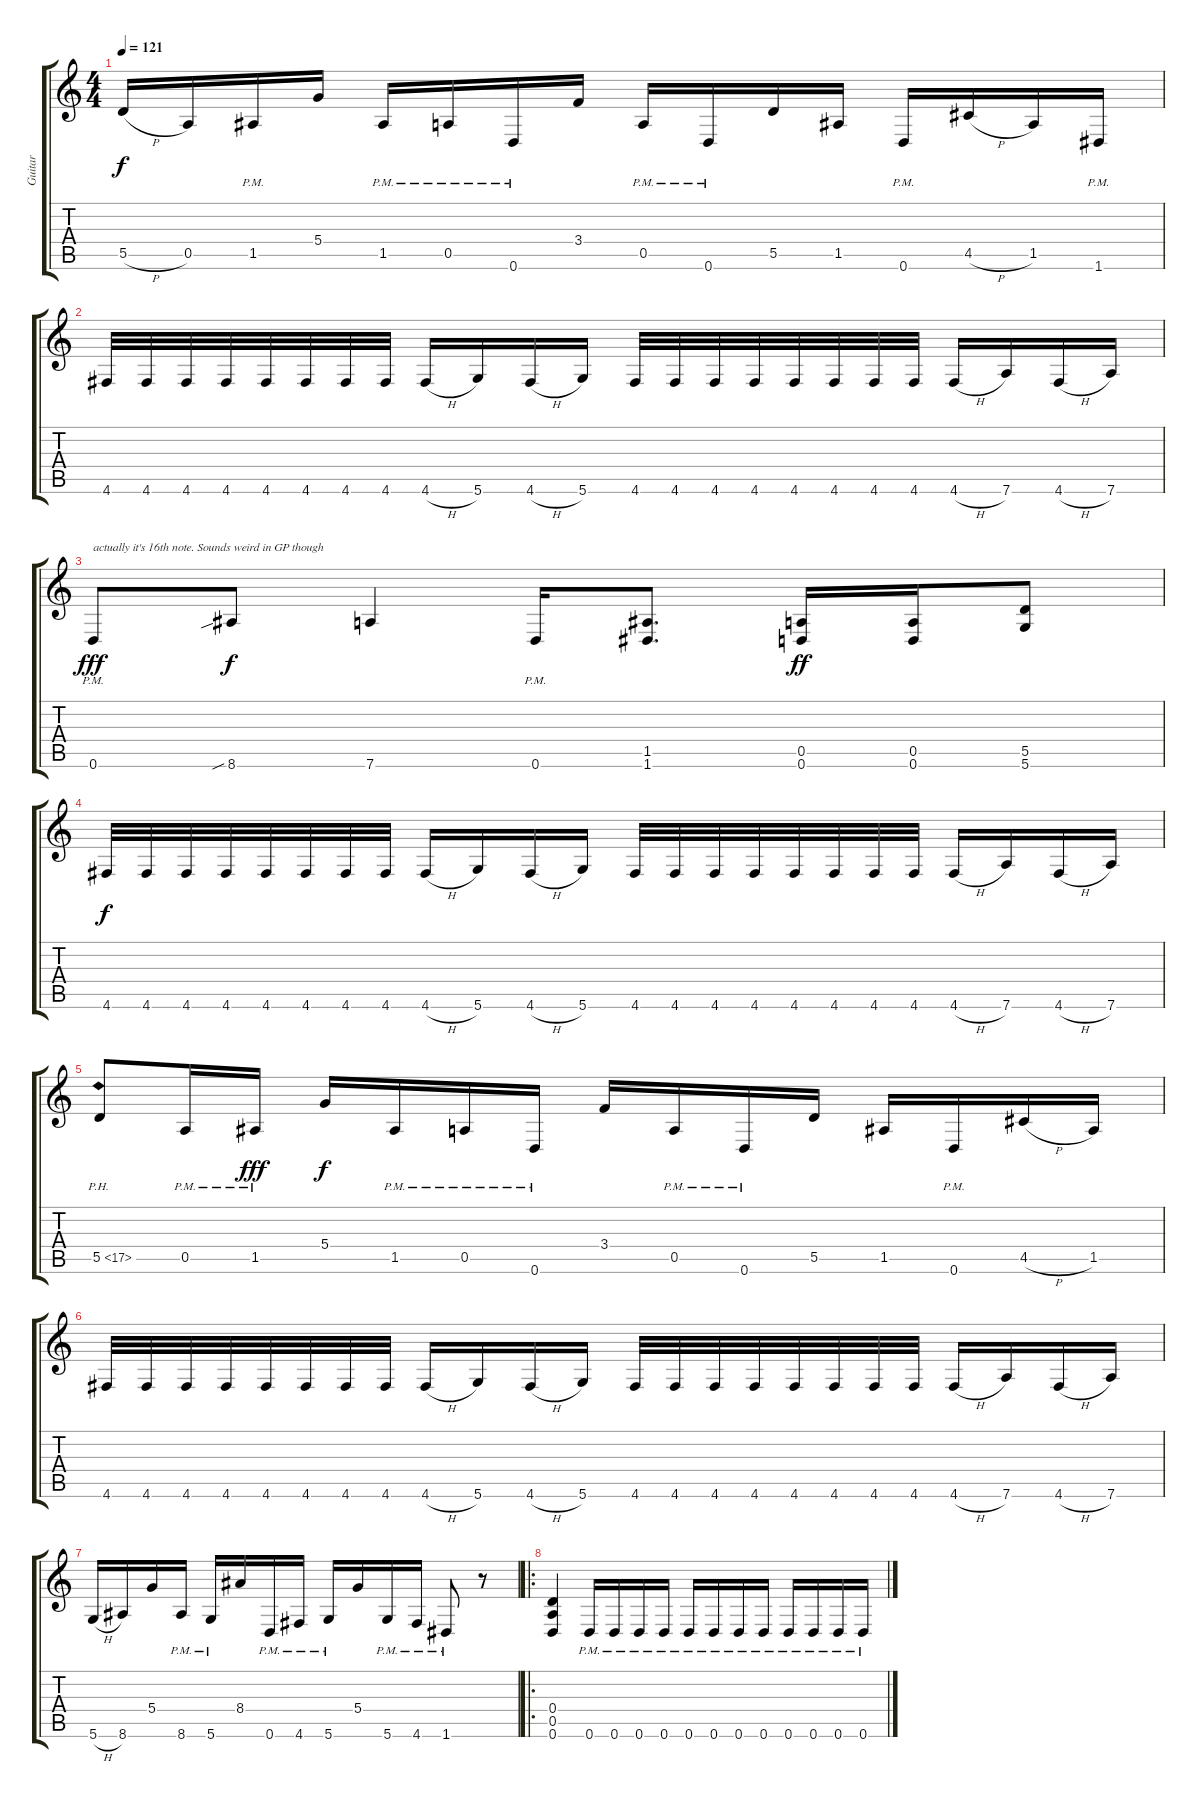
\track ("Guitar" "Guitar") {instrument distortionguitar}
\staff {score tabs}
\tuning (E4 B3 G3 D3 A2 D2) {hide}
\ts (4 4)
\tempo 121
\clef g2
\ks c
5.5{h}.16{dy f} 0.5.16 1.5{pm}.16 5.4.16 1.5{pm}.16 0.5{pm}.16 0.6{pm}.16 3.4.16 0.5{pm}.16 0.6{pm}.16 5.5.16 1.5.16 0.6{pm}.16 4.5{h}.16 1.5.16 1.6{pm}.16 |
4.6.32 4.6.32 4.6.32 4.6.32 4.6.32 4.6.32 4.6.32 4.6.32 4.6{h}.16 5.6.16 4.6{h}.16 5.6.16 4.6.32 4.6.32 4.6.32 4.6.32 4.6.32 4.6.32 4.6.32 4.6.32 4.6{h}.16 7.6.16 4.6{h}.16 7.6.16 |
0.6{pm}.8{txt "actually it's 16th note. Sounds weird in GP though" dy fff} 8.6{sib}.8{dy f} 7.6.4 0.6{pm}.16 (1.5 1.6).8{d} (0.5 0.6).16{dy ff} (0.5 0.6).16 (5.5 5.6).8 |
4.6.32{dy f} 4.6.32 4.6.32 4.6.32 4.6.32 4.6.32 4.6.32 4.6.32 4.6{h}.16 5.6.16 4.6{h}.16 5.6.16 4.6.32 4.6.32 4.6.32 4.6.32 4.6.32 4.6.32 4.6.32 4.6.32 4.6{h}.16 7.6.16 4.6{h}.16 7.6.16 |
5.5{ph 12}.8 0.5{pm}.16 1.5{pm}.16{dy fff} 5.4.16{dy f} 1.5{pm}.16 0.5{pm}.16 0.6{pm}.16 3.4.16 0.5{pm}.16 0.6{pm}.16 5.5.16 1.5.16 0.6{pm}.16 4.5{h}.16 1.5.16 |
4.6.32 4.6.32 4.6.32 4.6.32 4.6.32 4.6.32 4.6.32 4.6.32 4.6{h}.16 5.6.16 4.6{h}.16 5.6.16 4.6.32 4.6.32 4.6.32 4.6.32 4.6.32 4.6.32 4.6.32 4.6.32 4.6{h}.16 7.6.16 4.6{h}.16 7.6.16 |
5.6{h}.16 8.6.16 5.4.16 8.6{pm}.16 5.6{pm}.16 8.4.16 0.6{pm}.16 4.6{pm}.16 5.6{pm}.16 5.4.16 5.6{pm}.16 4.6{pm}.16 1.6{pm}.8 r.8 |
\ro
(0.4 0.5 0.6).4 0.6{pm}.16 0.6{pm}.16 0.6{pm}.16 0.6{pm}.16 0.6{pm}.16 0.6{pm}.16 0.6{pm}.16 0.6{pm}.16 0.6{pm}.16 0.6{pm}.16 0.6{pm}.16 0.6{pm}.16
